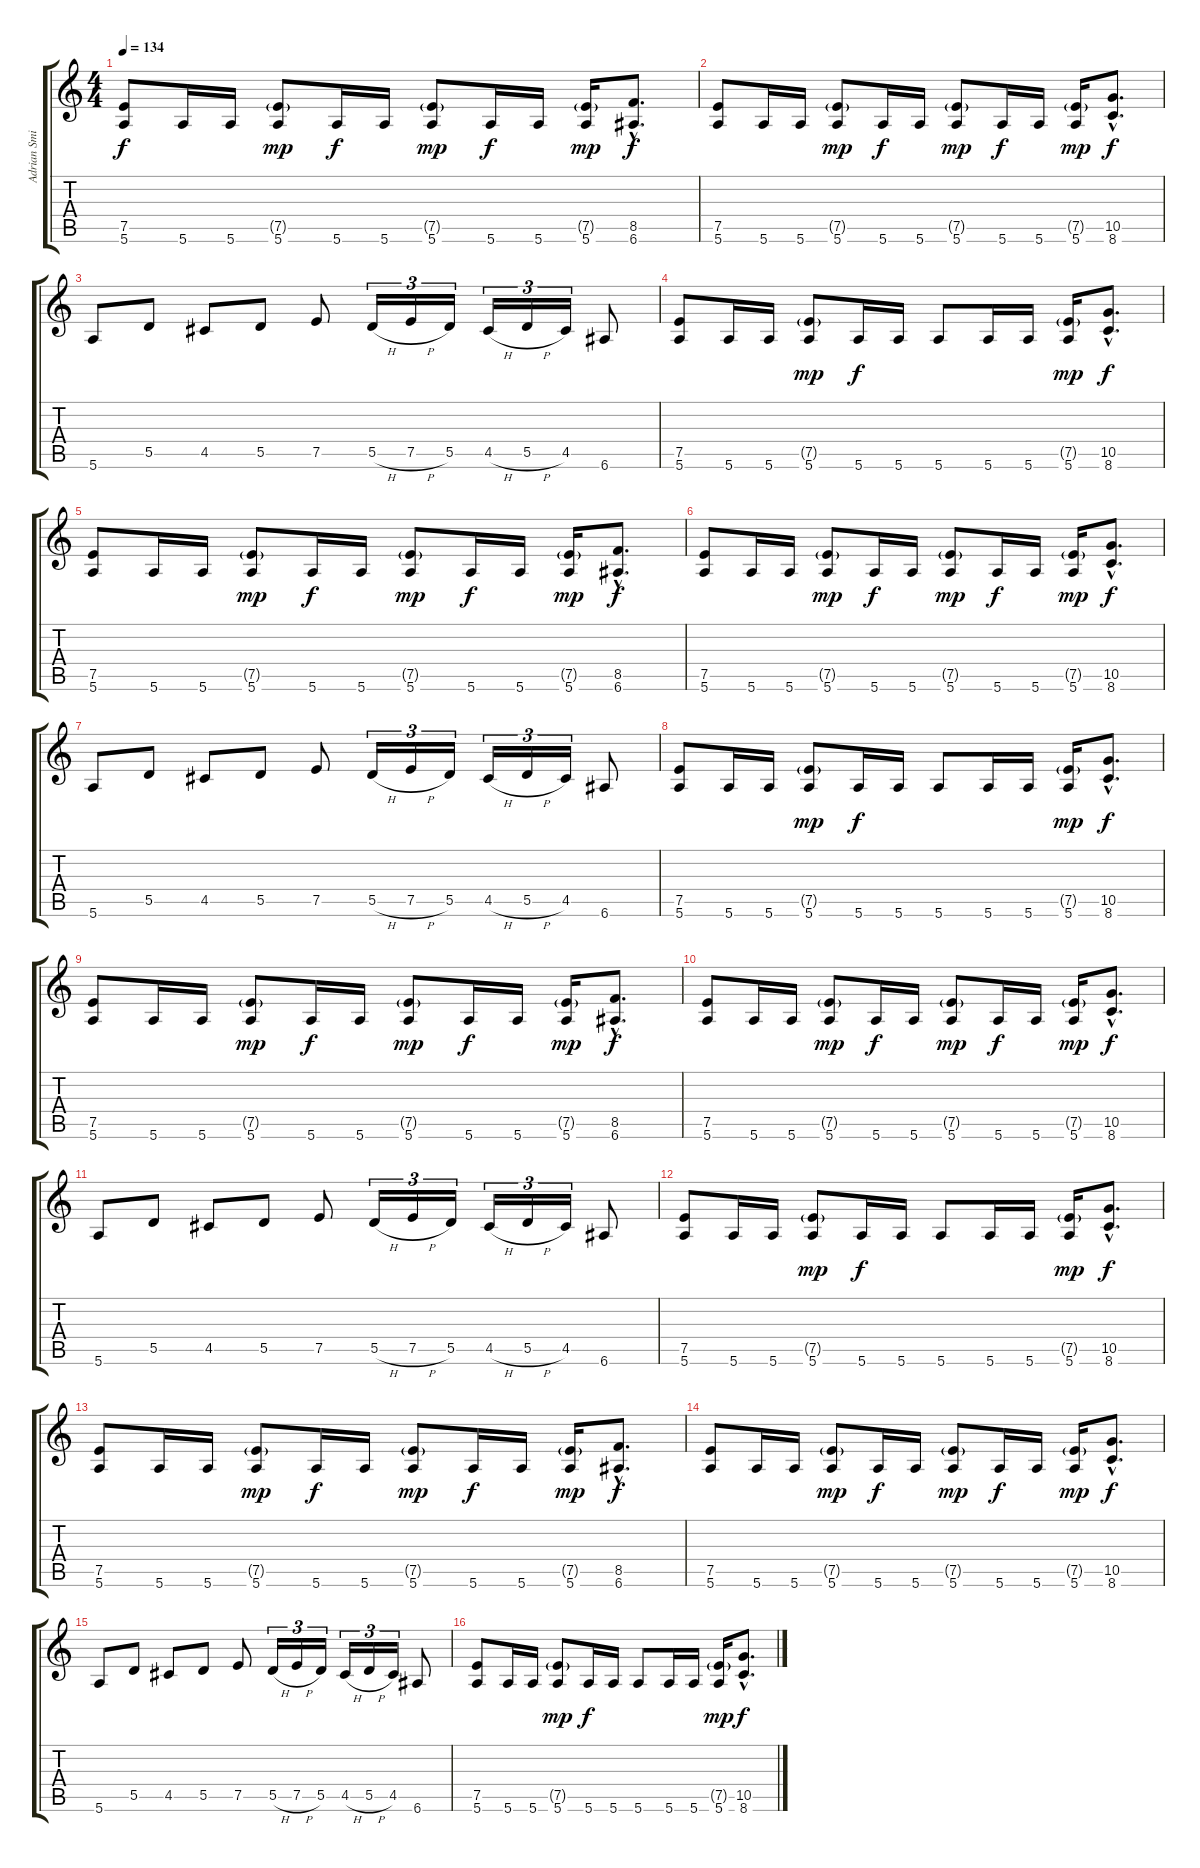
\track ("Adrian Smith" "Adrian Smi") {instrument distortionguitar}
\staff {score tabs}
\tuning (E4 B3 G3 D3 A2 E2) {hide}
\ts (4 4)
\tempo 134
\clef g2
\ks c
(7.5 5.6).8{dy f} 5.6.16 5.6.16 (7.5{g} 5.6).8{dy mp} 5.6.16{dy f} 5.6.16 (7.5{g} 5.6).8{dy mp} 5.6.16{dy f} 5.6.16 (7.5{g} 5.6).16{dy mp} (8.5{hac} 6.6{hac}).8{d dy f} |
(7.5 5.6).8 5.6.16 5.6.16 (7.5{g} 5.6).8{dy mp} 5.6.16{dy f} 5.6.16 (7.5{g} 5.6).8{dy mp} 5.6.16{dy f} 5.6.16 (7.5{g} 5.6).16{dy mp} (10.5{hac} 8.6{hac}).8{d dy f} |
5.6.8 5.5.8 4.5.8 5.5.8 7.5.8 5.5{h}.16{tu (3 2)} 7.5{h}.16{tu (3 2)} 5.5.16{tu (3 2)} 4.5{h}.16{tu (3 2)} 5.5{h}.16{tu (3 2)} 4.5.16{tu (3 2)} 6.6.8 |
(7.5 5.6).8 5.6.16 5.6.16 (7.5{g} 5.6).8{dy mp} 5.6.16{dy f} 5.6.16 5.6.8 5.6.16 5.6.16 (7.5{g} 5.6).16{dy mp} (10.5{hac} 8.6{hac}).8{d dy f} |
(7.5 5.6).8 5.6.16 5.6.16 (7.5{g} 5.6).8{dy mp} 5.6.16{dy f} 5.6.16 (7.5{g} 5.6).8{dy mp} 5.6.16{dy f} 5.6.16 (7.5{g} 5.6).16{dy mp} (8.5{hac} 6.6{hac}).8{d dy f} |
(7.5 5.6).8 5.6.16 5.6.16 (7.5{g} 5.6).8{dy mp} 5.6.16{dy f} 5.6.16 (7.5{g} 5.6).8{dy mp} 5.6.16{dy f} 5.6.16 (7.5{g} 5.6).16{dy mp} (10.5{hac} 8.6{hac}).8{d dy f} |
5.6.8 5.5.8 4.5.8 5.5.8 7.5.8 5.5{h}.16{tu (3 2)} 7.5{h}.16{tu (3 2)} 5.5.16{tu (3 2)} 4.5{h}.16{tu (3 2)} 5.5{h}.16{tu (3 2)} 4.5.16{tu (3 2)} 6.6.8 |
(7.5 5.6).8 5.6.16 5.6.16 (7.5{g} 5.6).8{dy mp} 5.6.16{dy f} 5.6.16 5.6.8 5.6.16 5.6.16 (7.5{g} 5.6).16{dy mp} (10.5{hac} 8.6{hac}).8{d dy f} |
(7.5 5.6).8 5.6.16 5.6.16 (7.5{g} 5.6).8{dy mp} 5.6.16{dy f} 5.6.16 (7.5{g} 5.6).8{dy mp} 5.6.16{dy f} 5.6.16 (7.5{g} 5.6).16{dy mp} (8.5{hac} 6.6{hac}).8{d dy f} |
(7.5 5.6).8 5.6.16 5.6.16 (7.5{g} 5.6).8{dy mp} 5.6.16{dy f} 5.6.16 (7.5{g} 5.6).8{dy mp} 5.6.16{dy f} 5.6.16 (7.5{g} 5.6).16{dy mp} (10.5{hac} 8.6{hac}).8{d dy f} |
5.6.8 5.5.8 4.5.8 5.5.8 7.5.8 5.5{h}.16{tu (3 2)} 7.5{h}.16{tu (3 2)} 5.5.16{tu (3 2)} 4.5{h}.16{tu (3 2)} 5.5{h}.16{tu (3 2)} 4.5.16{tu (3 2)} 6.6.8 |
(7.5 5.6).8 5.6.16 5.6.16 (7.5{g} 5.6).8{dy mp} 5.6.16{dy f} 5.6.16 5.6.8 5.6.16 5.6.16 (7.5{g} 5.6).16{dy mp} (10.5{hac} 8.6{hac}).8{d dy f} |
(7.5 5.6).8 5.6.16 5.6.16 (7.5{g} 5.6).8{dy mp} 5.6.16{dy f} 5.6.16 (7.5{g} 5.6).8{dy mp} 5.6.16{dy f} 5.6.16 (7.5{g} 5.6).16{dy mp} (8.5{hac} 6.6{hac}).8{d dy f} |
(7.5 5.6).8 5.6.16 5.6.16 (7.5{g} 5.6).8{dy mp} 5.6.16{dy f} 5.6.16 (7.5{g} 5.6).8{dy mp} 5.6.16{dy f} 5.6.16 (7.5{g} 5.6).16{dy mp} (10.5{hac} 8.6{hac}).8{d dy f} |
5.6.8 5.5.8 4.5.8 5.5.8 7.5.8 5.5{h}.16{tu (3 2)} 7.5{h}.16{tu (3 2)} 5.5.16{tu (3 2)} 4.5{h}.16{tu (3 2)} 5.5{h}.16{tu (3 2)} 4.5.16{tu (3 2)} 6.6.8 |
(7.5 5.6).8 5.6.16 5.6.16 (7.5{g} 5.6).8{dy mp} 5.6.16{dy f} 5.6.16 5.6.8 5.6.16 5.6.16 (7.5{g} 5.6).16{dy mp} (10.5{hac} 8.6{hac}).8{d dy f}
